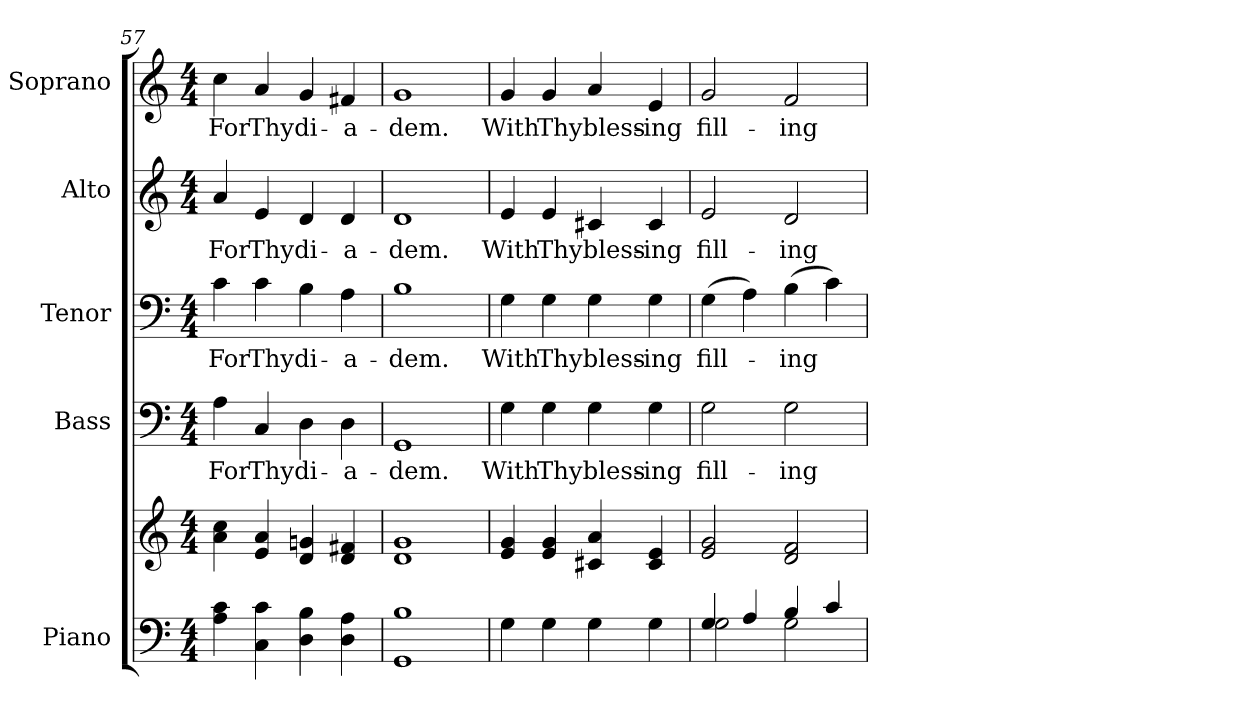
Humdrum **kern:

**kern	**kern	**kern	**text	**kern	**text	**kern	**text	**kern	**text
*part5	*part5	*part4	*part4	*part3	*part3	*part2	*part2	*part1	*part1
*staff6	*staff5	*staff4	*staff4	*staff3	*staff3	*staff2	*staff2	*staff1	*staff1
*I"Piano	*	*I"Bass	*	*I"Tenor	*	*I"Alto	*	*I"Soprano	*
*I'Pno.	*	*I'B.	*	*I'T.	*	*I'A.	*	*I'S.	*
*clefF4	*clefG2	*clefF4	*	*clefF4	*	*clefG2	*	*clefG2	*
*k[]	*k[]	*k[]	*	*k[]	*	*k[]	*	*k[]	*
*C:	*C:	*C:	*	*C:	*	*C:	*	*C:	*
*M4/4	*M4/4	*M4/4	*	*M4/4	*	*M4/4	*	*M4/4	*
=57	=57	=57	=57	=57	=57	=57	=57	=57	=57
!	!	!	!LO:LY:b:color=#000000	!	!	!	!	!	!
!	!	!	!	!	!LO:LY:b:color=#000000	!	!	!	!
!	!	!	!	!	!	!	!LO:LY:b:color=#000000	!	!
!	!	!	!	!	!	!	!	!	!LO:LY:b:color=#000000
4Ai\ 4ci	4ai\ 4cci	4Ai\	For	4ci\	For	4ai/	For	4cci\	For
!	!	!	!LO:LY:b:color=#000000	!	!	!	!	!	!
!	!	!	!	!	!LO:LY:b:color=#000000	!	!	!	!
!	!	!	!	!	!	!	!LO:LY:b:color=#000000	!	!
!	!	!	!	!	!	!	!	!	!LO:LY:b:color=#000000
4Ci\ 4ci	4ei/ 4ai	4Ci/	Thy	4ci\	Thy	4ei/	Thy	4ai/	Thy
!	!	!	!LO:LY:b:color=#000000	!	!	!	!	!	!
!	!	!	!	!	!LO:LY:b:color=#000000	!	!	!	!
!	!	!	!	!	!	!	!LO:LY:b:color=#000000	!	!
!	!	!	!	!	!	!	!	!	!LO:LY:b:color=#000000
4Di\ 4Bi	4di/ 4gni	4Di\	di-	4Bi\	di-	4di/	di-	4gi/	di-
!	!	!	!LO:LY:b:color=#000000	!	!	!	!	!	!
!	!	!	!	!	!LO:LY:b:color=#000000	!	!	!	!
!	!	!	!	!	!	!	!LO:LY:b:color=#000000	!	!
!	!	!	!	!	!	!	!	!	!LO:LY:b:color=#000000
4Di\ 4Ai	4di/ 4f#Xi	4Di\	-a-	4Ai\	-a-	4di/	-a-	4f#Xi/	-a-
!!LO:PB:g=z
=58	=58	=58	=58	=58	=58	=58	=58	=58	=58
!	!	!	!LO:LY:b:color=#000000	!	!	!	!	!	!
!	!	!	!	!	!LO:LY:b:color=#000000	!	!	!	!
!	!	!	!	!	!	!	!LO:LY:b:color=#000000	!	!
!	!	!	!	!	!	!	!	!	!LO:LY:b:color=#000000
1GGi 1Bi	1di 1gi	1GGi	-dem.	1Bi	-dem.	1di	-dem.	1gi	-dem.
=59	=59	=59	=59	=59	=59	=59	=59	=59	=59
!	!	!	!LO:LY:b:color=#000000	!	!	!	!	!	!
!	!	!	!	!	!LO:LY:b:color=#000000	!	!	!	!
!	!	!	!	!	!	!	!LO:LY:b:color=#000000	!	!
!	!	!	!	!	!	!	!	!	!LO:LY:b:color=#000000
4Gi\	4ei/ 4gi	4Gi\	With	4Gi\	With	4ei/	With	4gi/	With
!	!	!	!LO:LY:b:color=#000000	!	!	!	!	!	!
!	!	!	!	!	!LO:LY:b:color=#000000	!	!	!	!
!	!	!	!	!	!	!	!LO:LY:b:color=#000000	!	!
!	!	!	!	!	!	!	!	!	!LO:LY:b:color=#000000
4Gi\	4ei/ 4gi	4Gi\	Thy	4Gi\	Thy	4ei/	Thy	4gi/	Thy
!	!	!	!LO:LY:b:color=#000000	!	!	!	!	!	!
!	!	!	!	!	!LO:LY:b:color=#000000	!	!	!	!
!	!	!	!	!	!	!	!LO:LY:b:color=#000000	!	!
!	!	!	!	!	!	!	!	!	!LO:LY:b:color=#000000
4Gi\	4c#Xi/ 4ai	4Gi\	bless-	4Gi\	bless-	4c#Xi/	bless-	4ai/	bless-
!	!	!	!LO:LY:b:color=#000000	!	!	!	!	!	!
!	!	!	!	!	!LO:LY:b:color=#000000	!	!	!	!
!	!	!	!	!	!	!	!LO:LY:b:color=#000000	!	!
!	!	!	!	!	!	!	!	!	!LO:LY:b:color=#000000
4Gi\	4c#i/ 4ei	4Gi\	-ing	4Gi\	-ing	4c#i/	-ing	4ei/	-ing
=60	=60	=60	=60	=60	=60	=60	=60	=60	=60
*^	*	*	*	*	*	*	*	*	*
!	!	!	!	!LO:LY:b:color=#000000	!	!	!	!	!	!
!	!	!	!	!	!	!LO:LY:b:color=#000000	!	!	!	!
!	!	!	!	!	!	!	!	!LO:LY:b:color=#000000	!	!
!	!	!	!	!	!	!	!	!	!	!LO:LY:b:color=#000000
4Gi/	2Gi\	2ei/ 2gi	2Gi\	fill-	(4Gi\	fill-	2ei/	fill-	2gi/	fill-
4Ai/	.	.	.	.	4Ai\)	.	.	.	.	.
!	!	!	!	!LO:LY:b:color=#000000	!	!	!	!	!	!
!	!	!	!	!	!	!LO:LY:b:color=#000000	!	!	!	!
!	!	!	!	!	!	!	!	!LO:LY:b:color=#000000	!	!
!	!	!	!	!	!	!	!	!	!	!LO:LY:b:color=#000000
4Bi/	2Gi\	2di/ 2fi	2Gi\	-ing	(4Bi\	-ing	2di/	-ing	2fi/	-ing
4ci/	.	.	.	.	4ci\)	.	.	.	.	.
*v	*v	*	*	*	*	*	*	*	*	*
=	=	=	=	=	=	=	=	=	=
*-	*-	*-	*-	*-	*-	*-	*-	*-	*-
